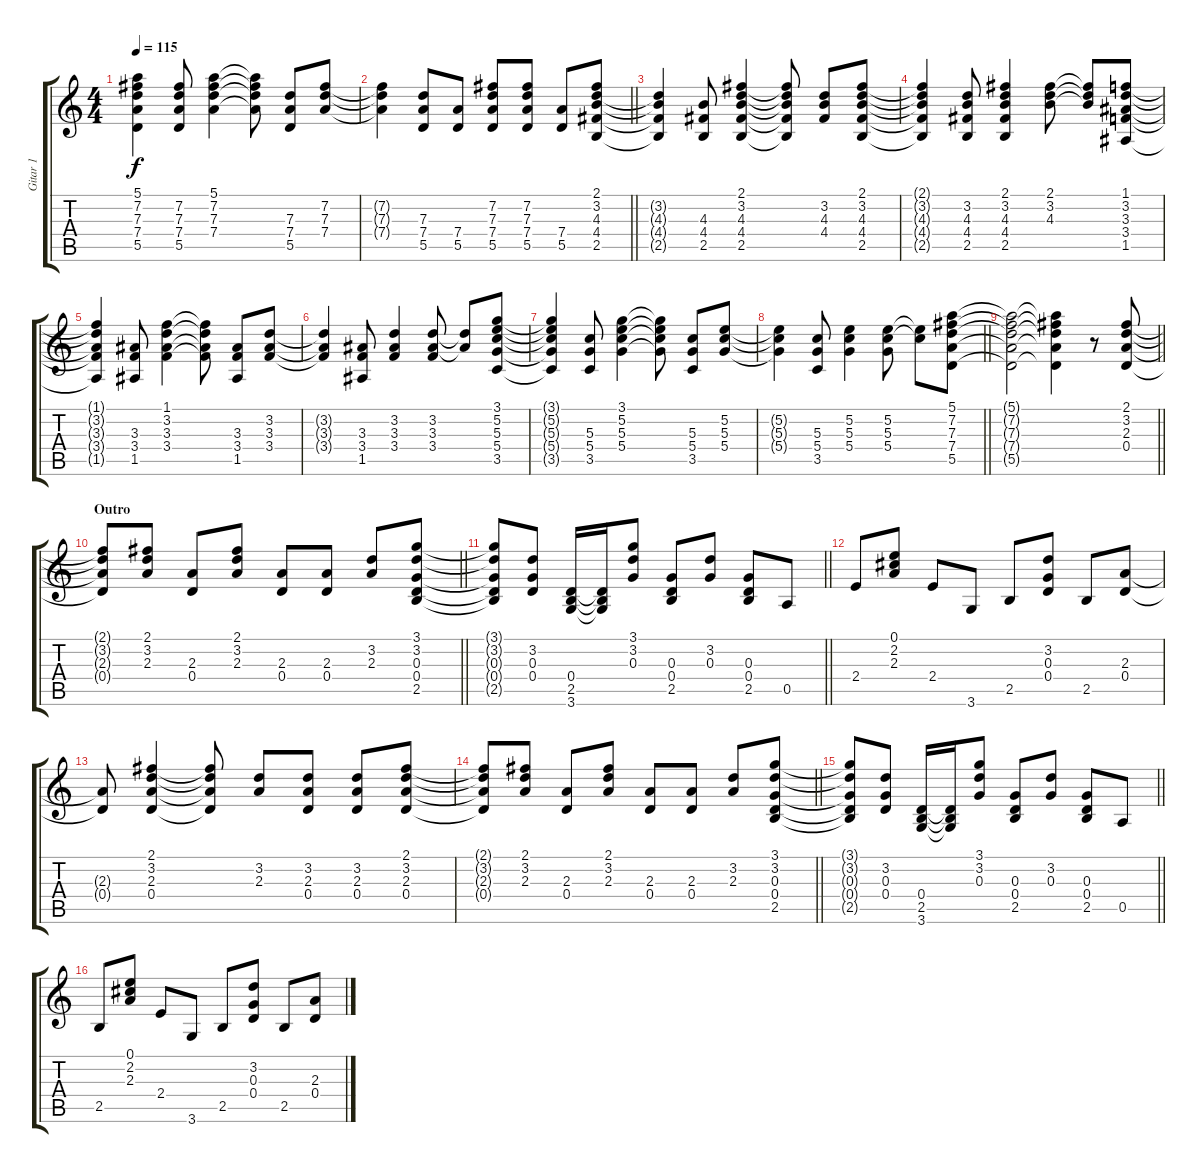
\track ("Gitar 1" "Gitar 1") {instrument overdrivenguitar}
\staff {score tabs}
\tuning (E4 B3 G3 D3 A2 E2) {hide}
\ts (4 4)
\tempo 115
\clef g2
\ks c
(5.1{t} 7.2{t} 7.3{t} 7.4{t} 5.5{t}).4{dy f} (7.2 7.3 7.4 5.5).8 (5.1 7.2 7.3 7.4).4 (5.1{t} 7.2{t} 7.3{t} 7.4{t}).8 (7.3 7.4 5.5).8 (7.2 7.3 7.4).8 |
\barLineRight lightlight
(7.2{t} 7.3{t} 7.4{t}).4 (7.3 7.4 5.5).8 (7.4 5.5).8 (7.2 7.3 7.4 5.5).8 (7.2 7.3 7.4 5.5).8 (7.4 5.5).8 (2.1 3.2 4.3 4.4 2.5).8 |
(3.2{t} 4.3{t} 4.4{t} 2.5{t}).4 (4.3 4.4 2.5).8 (2.1 3.2 4.3 4.4 2.5).4 (2.1{t} 3.2{t} 4.3{t} 4.4{t} 2.5{t}).8 (3.2 4.3 4.4).8 (2.1 3.2 4.3 4.4 2.5).8 |
(2.1{t} 3.2{t} 4.3{t} 4.4{t} 2.5{t}).4 (3.2 4.3 4.4 2.5).8 (2.1 3.2 4.3 4.4 2.5).4 (2.1 3.2 4.3).8 (2.1{t} 3.2{t} 4.3{t}).8 (1.1 3.2 3.3 3.4 1.5).8 |
(1.1{t} 3.2{t} 3.3{t} 3.4{t} 1.5{t}).4 (3.3 3.4 1.5).8 (1.1 3.2 3.3 3.4).4 (1.1{t} 3.2{t} 3.3{t} 3.4{t}).8 (3.3 3.4 1.5).8 (3.2 3.3 3.4).8 |
(3.2{t} 3.3{t} 3.4{t}).4 (3.3 3.4 1.5).8 (3.2 3.3 3.4).4 (3.2 3.3 3.4).8 (3.2{t} 3.3{t}).8 (3.1 5.2 5.3 5.4 3.5).8 |
(3.1{t} 5.2{t} 5.3{t} 5.4{t} 3.5{t}).4 (5.3 5.4 3.5).8 (3.1 5.2 5.3 5.4).4 (3.1{t} 5.2{t} 5.3{t} 5.4{t}).8 (5.3 5.4 3.5).8 (5.2 5.3 5.4).8 |
\barLineRight lightlight
(5.2{t} 5.3{t} 5.4{t}).4 (5.3 5.4 3.5).8 (5.2 5.3 5.4).4 (5.2 5.3 5.4).8 (5.2{t} 5.3{t}).8 (5.1 7.2 7.3 7.4 5.5).8 |
\barLineRight lightlight
(5.1{t} 7.2{t} 7.3{t} 7.4{t} 5.5{t}).2 (5.1{t} 7.2{t} 7.3{t} 7.4{t} 5.5{t}).4 r.8 (2.1 3.2 2.3 0.4).8 |
\section ("" "Outro")
\barLineRight lightlight
(2.1{t} 3.2{t} 2.3{t} 0.4{t}).8 (2.1 3.2 2.3).8 (2.3 0.4).8 (2.1 3.2 2.3).8 (2.3 0.4).8 (2.3 0.4).8 (3.2 2.3).8 (3.1 3.2 0.3 0.4 2.5).8 |
\barLineRight lightlight
(3.1{t} 3.2{t} 0.3{t} 0.4{t} 2.5{t}).8 (3.2 0.3 0.4).8 (0.4 2.5 3.6).16 (0.4{t} 2.5{t} 3.6{t}).16 (3.1 3.2 0.3).8 (0.3 0.4 2.5).8 (3.2 0.3).8 (0.3 0.4 2.5).8 0.5.8 |
2.4.8 (0.1 2.2 2.3).8 2.4.8 3.6.8 2.5.8 (3.2 0.3 0.4).8 2.5.8 (2.3 0.4).8 |
(2.3{t} 0.4{t}).8 (2.1 3.2 2.3 0.4).4 (2.1{t} 3.2{t} 2.3{t} 0.4{t}).8 (3.2 2.3).8 (3.2 2.3 0.4).8 (3.2 2.3 0.4).8 (2.1 3.2 2.3 0.4).8 |
\barLineRight lightlight
(2.1{t} 3.2{t} 2.3{t} 0.4{t}).8 (2.1 3.2 2.3).8 (2.3 0.4).8 (2.1 3.2 2.3).8 (2.3 0.4).8 (2.3 0.4).8 (3.2 2.3).8 (3.1 3.2 0.3 0.4 2.5).8 |
\barLineRight lightlight
(3.1{t} 3.2{t} 0.3{t} 0.4{t} 2.5{t}).8 (3.2 0.3 0.4).8 (0.4 2.5 3.6).16 (0.4{t} 2.5{t} 3.6{t}).16 (3.1 3.2 0.3).8 (0.3 0.4 2.5).8 (3.2 0.3).8 (0.3 0.4 2.5).8 0.5.8 |
2.5.8 (0.1 2.2 2.3).8 2.4.8 3.6.8 2.5.8 (3.2 0.3 0.4).8 2.5.8 (2.3 0.4).8
